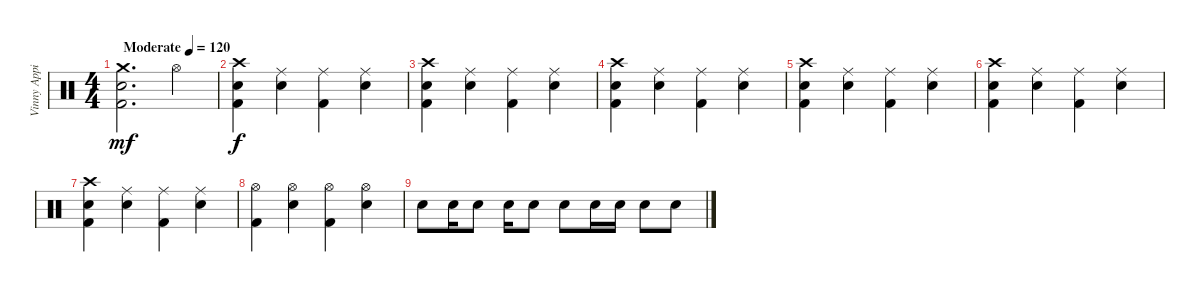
\track ("Vinny Appice" "Vinny Appi") {instrument percussion}
\staff {score}
\articulation defaults
\ts (4 4)
\tempo (120 "Moderate")
\clef neutral
\ks c
("Crash medium (hit)" "Snare (hit) 2" "Kick (hit) 2").2{d dy mf} "Hi-Hat (open)".4 |
("Crash high (hit)" "Snare (hit) 2" "Kick (hit) 2").4{dy f} ("Ride (middle)" "Snare (hit) 2").4 ("Ride (middle)" "Kick (hit) 2").4 ("Ride (middle)" "Snare (hit) 2").4 |
("Crash high (hit)" "Snare (hit) 2" "Kick (hit) 2").4 ("Ride (middle)" "Snare (hit) 2").4 ("Ride (middle)" "Kick (hit) 2").4 ("Ride (middle)" "Snare (hit) 2").4 |
("Crash high (hit)" "Snare (hit) 2" "Kick (hit) 2").4 ("Ride (middle)" "Snare (hit) 2").4 ("Ride (middle)" "Kick (hit) 2").4 ("Ride (middle)" "Snare (hit) 2").4 |
("Crash high (hit)" "Snare (hit) 2" "Kick (hit) 2").4 ("Ride (middle)" "Snare (hit) 2").4 ("Ride (middle)" "Kick (hit) 2").4 ("Ride (middle)" "Snare (hit) 2").4 |
("Crash high (hit)" "Snare (hit) 2" "Kick (hit) 2").4 ("Ride (middle)" "Snare (hit) 2").4 ("Ride (middle)" "Kick (hit) 2").4 ("Ride (middle)" "Snare (hit) 2").4 |
("Crash high (hit)" "Snare (hit) 2" "Kick (hit) 2").4 ("Ride (middle)" "Snare (hit) 2").4 ("Ride (middle)" "Kick (hit) 2").4 ("Ride (middle)" "Snare (hit) 2").4 |
("Hi-Hat (open)" "Kick (hit) 2").4 ("Hi-Hat (open)" "Snare (hit) 2").4 ("Hi-Hat (open)" "Kick (hit) 2").4 ("Hi-Hat (open)" "Snare (hit) 2").4 |
"Electric Snare (hit)".8 "Electric Snare (hit)".16 "Electric Snare (hit)".8 "Electric Snare (hit)".16 "Electric Snare (hit)".8 "Electric Snare (hit)".8 "Electric Snare (hit)".16 "Electric Snare (hit)".16 "Electric Snare (hit)".8 "Electric Snare (hit)".8
